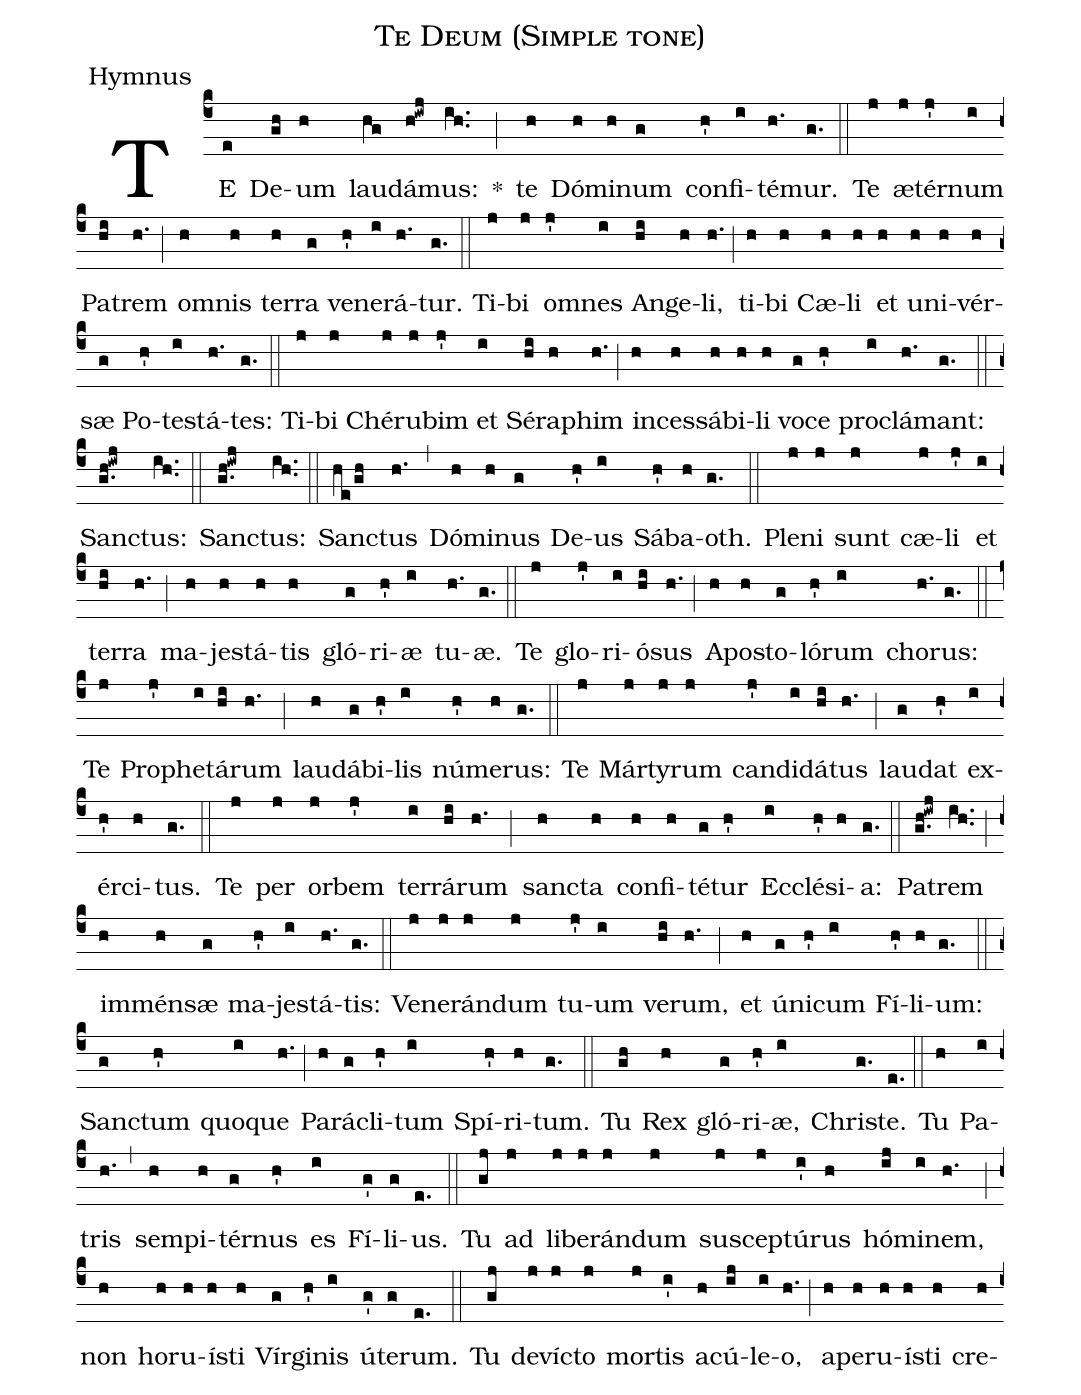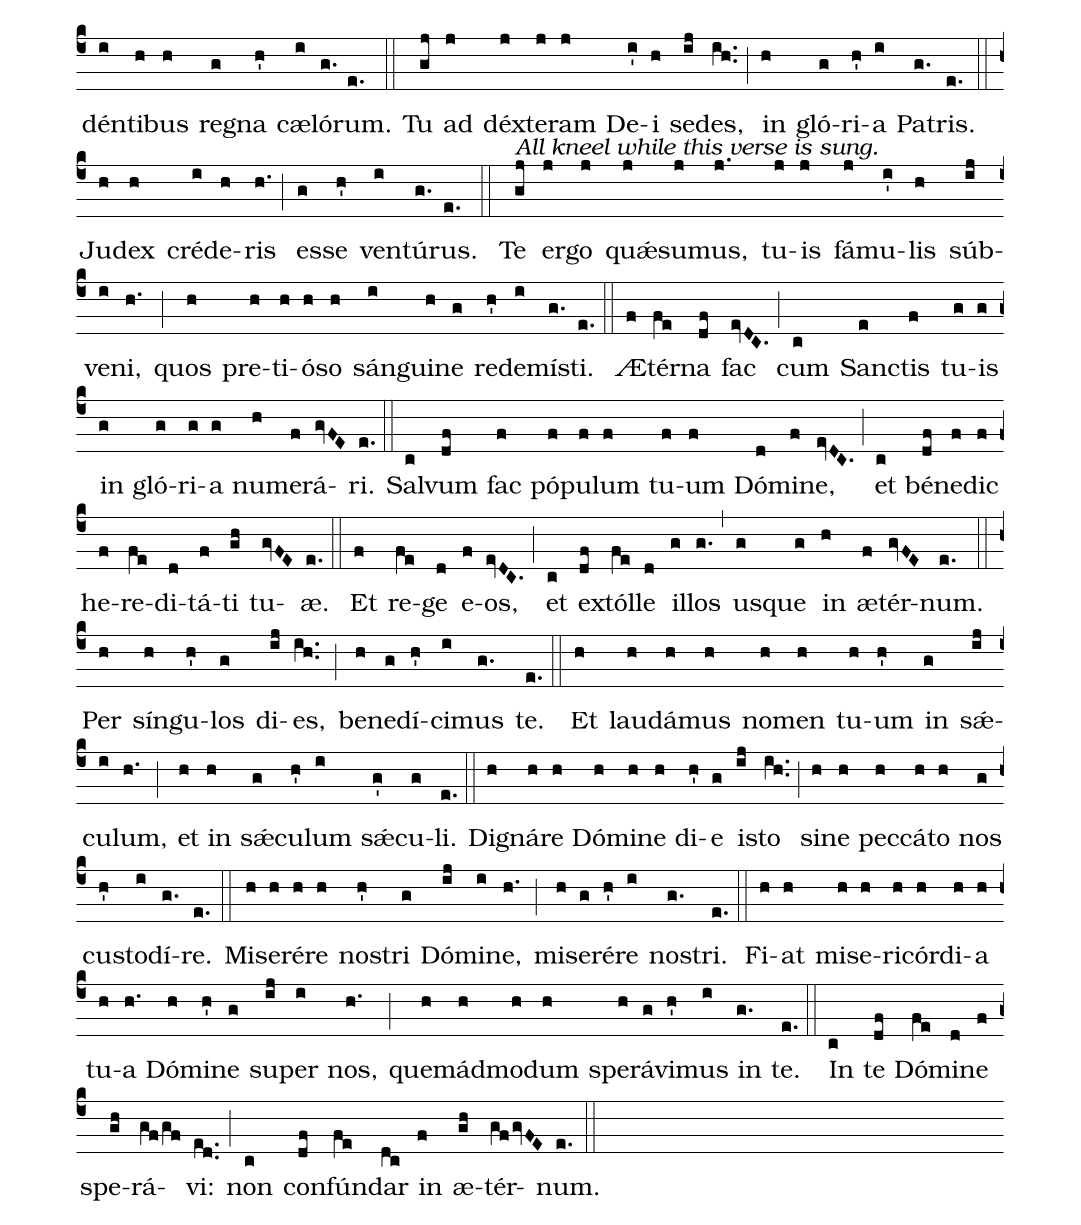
name:Te Deum (Simple tone) ;
office-part:Hymnus;
%%
(c4) TE(e) De(gh)um(h) lau(hg)dá(h!iwj)mus:(ih..) *(;) te(h) Dó(h)mi(h)num(g) con(h')fi(i)té(h.)mur.(g.) (::) Te(j) æ(j)tér(j')num(i) Pa(hi)trem(h.) (;) o(h)mnis(h) ter(h)ra(g) ve(h')ne(i)rá(h.)tur.(g.) (::) Ti(j)bi(j) o(j')mnes(i) An(hi)ge(h)li,(h.) (;) ti(h)bi(h) Cæ(h)li(h) et(h) u(h)ni(h)vér(h)sæ(g) Po(h')te(i)stá(h.)tes:(g.) (::) Ti(j)bi(j) Ché(j)ru(j)bim(j') et(i) Sé(hi)ra(h)phim(h.) (;) in(h)ces(h)sá(h)bi(h)li(h) vo(g)ce(h') pro(i)clá(h.)mant:(g.) (::) San(g.h!iwj)ctus:(ih..) (::) San(g.h!iwj)ctus:(ih..) (::) San(he/gh)ctus(h.) (,) Dó(h)mi(h)nus(g) De(h')us(i) Sá(h')ba(h)oth.(g.) (::) Ple(j)ni(j) sunt(j) cæ(j)li(j') et(i) ter(hi)ra(h.) (;) ma(h)jes(h)tá(h)tis(h) gló(g)ri(h')æ(i) tu(h.)æ.(g.) (::) Te(j) glo(j')ri(i)ó(hi)sus(h.) (;) A(h)po(h)sto(g)ló(h')rum(i) cho(h.)rus:(g.) (::) Te(j) Pro(j')phe(i)tá(hi)rum(h.) (;) lau(h)dá(g)bi(h')lis(i) nú(h')me(h)rus:(g.) (::) Te(j) Már(j)ty(j)rum(j) can(j')di(i)dá(hi)tus(h.) (;) lau(g)dat(h') ex(i)ér(h')ci(h)tus.(g.) (::) Te(j) per(j) or(j)bem(j') ter(i)rá(hi)rum(h.) (;) san(h)cta(h) con(h)fi(h)té(g)tur(h') Ec(i)clé(h')si(h)a:(g.) (::) Pa(g.h!iwj)trem(ih..) (;) im(h)mén(h)sæ(g) ma(h')jes(i)tá(h.)tis:(g.) (::) Ve(j)ne(j)rán(j)dum(j) tu(j')um(i) ve(hi)rum,(h.) (;) et(h) ú(g)ni(h')cum(i) Fí(h')li(h)um:(g.) (::) San(g)ctum(h') quo(i)que(h.) (;) Pa(h)rá(g)cli(h')tum(i) Spí(h')ri(h)tum.(g.) (::) Tu(gh) Rex(h) gló(g)ri(h')æ,(i) Chri(g.)ste.(e.) (::) Tu(h) Pa(i)tris(h.) (,) sem(h)pi(h)tér(g)nus(h') es(i) Fí(g')li(g)us.(e.) (::) Tu(gj) ad(j) li(j)be(j)rán(j)dum(j) su(j)scep(j)tú(i')rus(h) hó(ij)mi(i)nem,(h.) (;) non(h) ho(h)ru(h)í(h)sti(h) Vír(g)gi(h')nis(i) ú(g')te(g)rum.(e.) (::) Tu(gj) de(j)ví(j)cto(j) mor(j)tis(i') a(h)cú(ij)le(i)o,(h.) (;) a(h)pe(h)ru(h)í(h)sti(h) cre(h)dén(i)ti(h)bus(h) re(g)gna(h') cæ(i)ló(g.)rum.(e.) (::) Tu(gj) ad(j) déx(j)te(j)ram(j) De(i')i(h) se(ij)des,(ih..) (;) in(h) gló(g)ri(h')a(i) Pa(g.)tris.(e.) (::) Ju(h)dex(h) cré(i)de(h)ris(h.) (;) es(g)se(h') ven(i)tú(g.)rus.(e.) (::) <alt>All kneel while this verse is sung.</alt> Te(gj) er(j)go(j) qu<sp>'æ</sp>(j)su(j)mus,(j.) tu(j)is(j) fá(j)mu(i')lis(h) súb(ij)ve(i)ni,(h.) (;) quos(h) pre(h)ti(h)ó(h)so(h) sán(i)gui(h)ne(g) re(h')de(i)mí(g.)sti.(e.) (::) Æ(f)tér(fe)na(df) fac(evDC.) (;) cum(c) San(e)ctis(f) tu(g)is(g) in(g) gló(g)ri(g)a(g) nu(h)me(f)rá(gvFE)ri.(e.) (::) Sal(c)vum(df) fac(f) pó(f)pu(f)lum(f) tu(f)um(f) Dó(d)mi(f)ne,(evDC.) (;) et(c) bé(df)ne(f)dic(f) he(f)re(fe)di(d)tá(f)ti(gh) tu(gvFE)æ.(e.) (::) Et(f) re(fe)ge(d) e(f)os,(evDC.) (;) et(c) ex(df)tól(fe)le(d) il(g)los(g.) (,) us(g)que(g) in(h) æ(f)tér(gvFE)num.(e.) (::) Per(h) sín(h)gu(h')los(g) di(ij)es,(ih..) (;) be(h)ne(g)dí(h')ci(i)mus(g.) te.(e.) (::) Et(h) lau(h)dá(h)mus(h) no(h)men(h) tu(h)um(h') in(g) s<sp>'æ</sp>(ij)cu(i)lum,(h.) (;) et(h) in(h) s<sp>'æ</sp>(g)cu(h')lum(i) s<sp>'æ</sp>(g')cu(g)li.(e.) (::) Di(h)gná(h)re(h) Dó(h)mi(h)ne(h) di(h')e(g) i(ij)sto(ih..) (;) si(h)ne(h) pec(h)cá(h)to(h) nos(g) cu(h')sto(i)dí(g.)re.(e.) (::) Mi(h)se(h)ré(h)re(h) no(h')stri(g) Dó(ij)mi(i)ne,(h.) (;) mi(h)se(g)ré(h')re(i) no(g.)stri.(e.) (::) Fi(h)at(h) mi(h)se(h)ri(h)cór(h)di(h)a(h) tu(h)a(h.) Dó(h)mi(h')ne(g) su(ij)per(i) nos,(h.) (;) que(h)mád(h)mo(h)dum(h) spe(h)rá(g)vi(h')mus(i) in(g.) te.(e.) (::) In(c) te(df) Dó(fe)mi(d)ne(f) spe(gh)rá(gf/gf)vi:(ed..) (;) non(c) con(df)fún(fe)dar(dc) in(f) æ(gh)tér(gfgvFE)num.(e.) (::)
